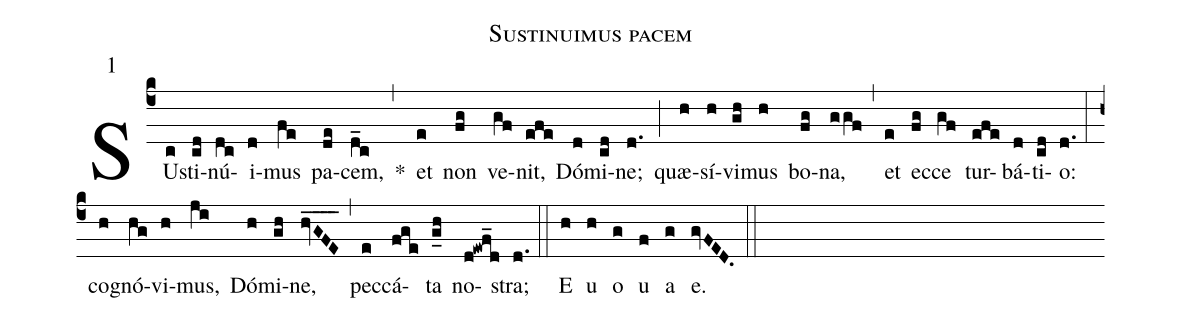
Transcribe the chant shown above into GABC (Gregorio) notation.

name:Sustinuimus pacem;
mode:1;
%%
(c4)SU(c)sti(cd)nú(dc)i(d)mus(fe) pa(de)cem,(d_c) *(,) et(e) non(fg) ve(gf)nit,(efe) Dó(d)mi(cd)ne;(d.) (;) quæ(h)sí(h)vi(gh)mus(h) bo(fg)na,(ggf) (,) et(e) ec(fg)ce(gf) tur(efe)bá(d)ti(cd)o:(d.) (:) co(h)gnó(hg)vi(h)mus,(ji) Dó(h)mi(gh)ne,(hvGFE____) (,) pec(e)cá(fge)ta(g_h) no(d!ewf_d)stra;(d.) (::) E(h) u(h) o(g) u(f) a(g) e.(gvFED.) (::)
